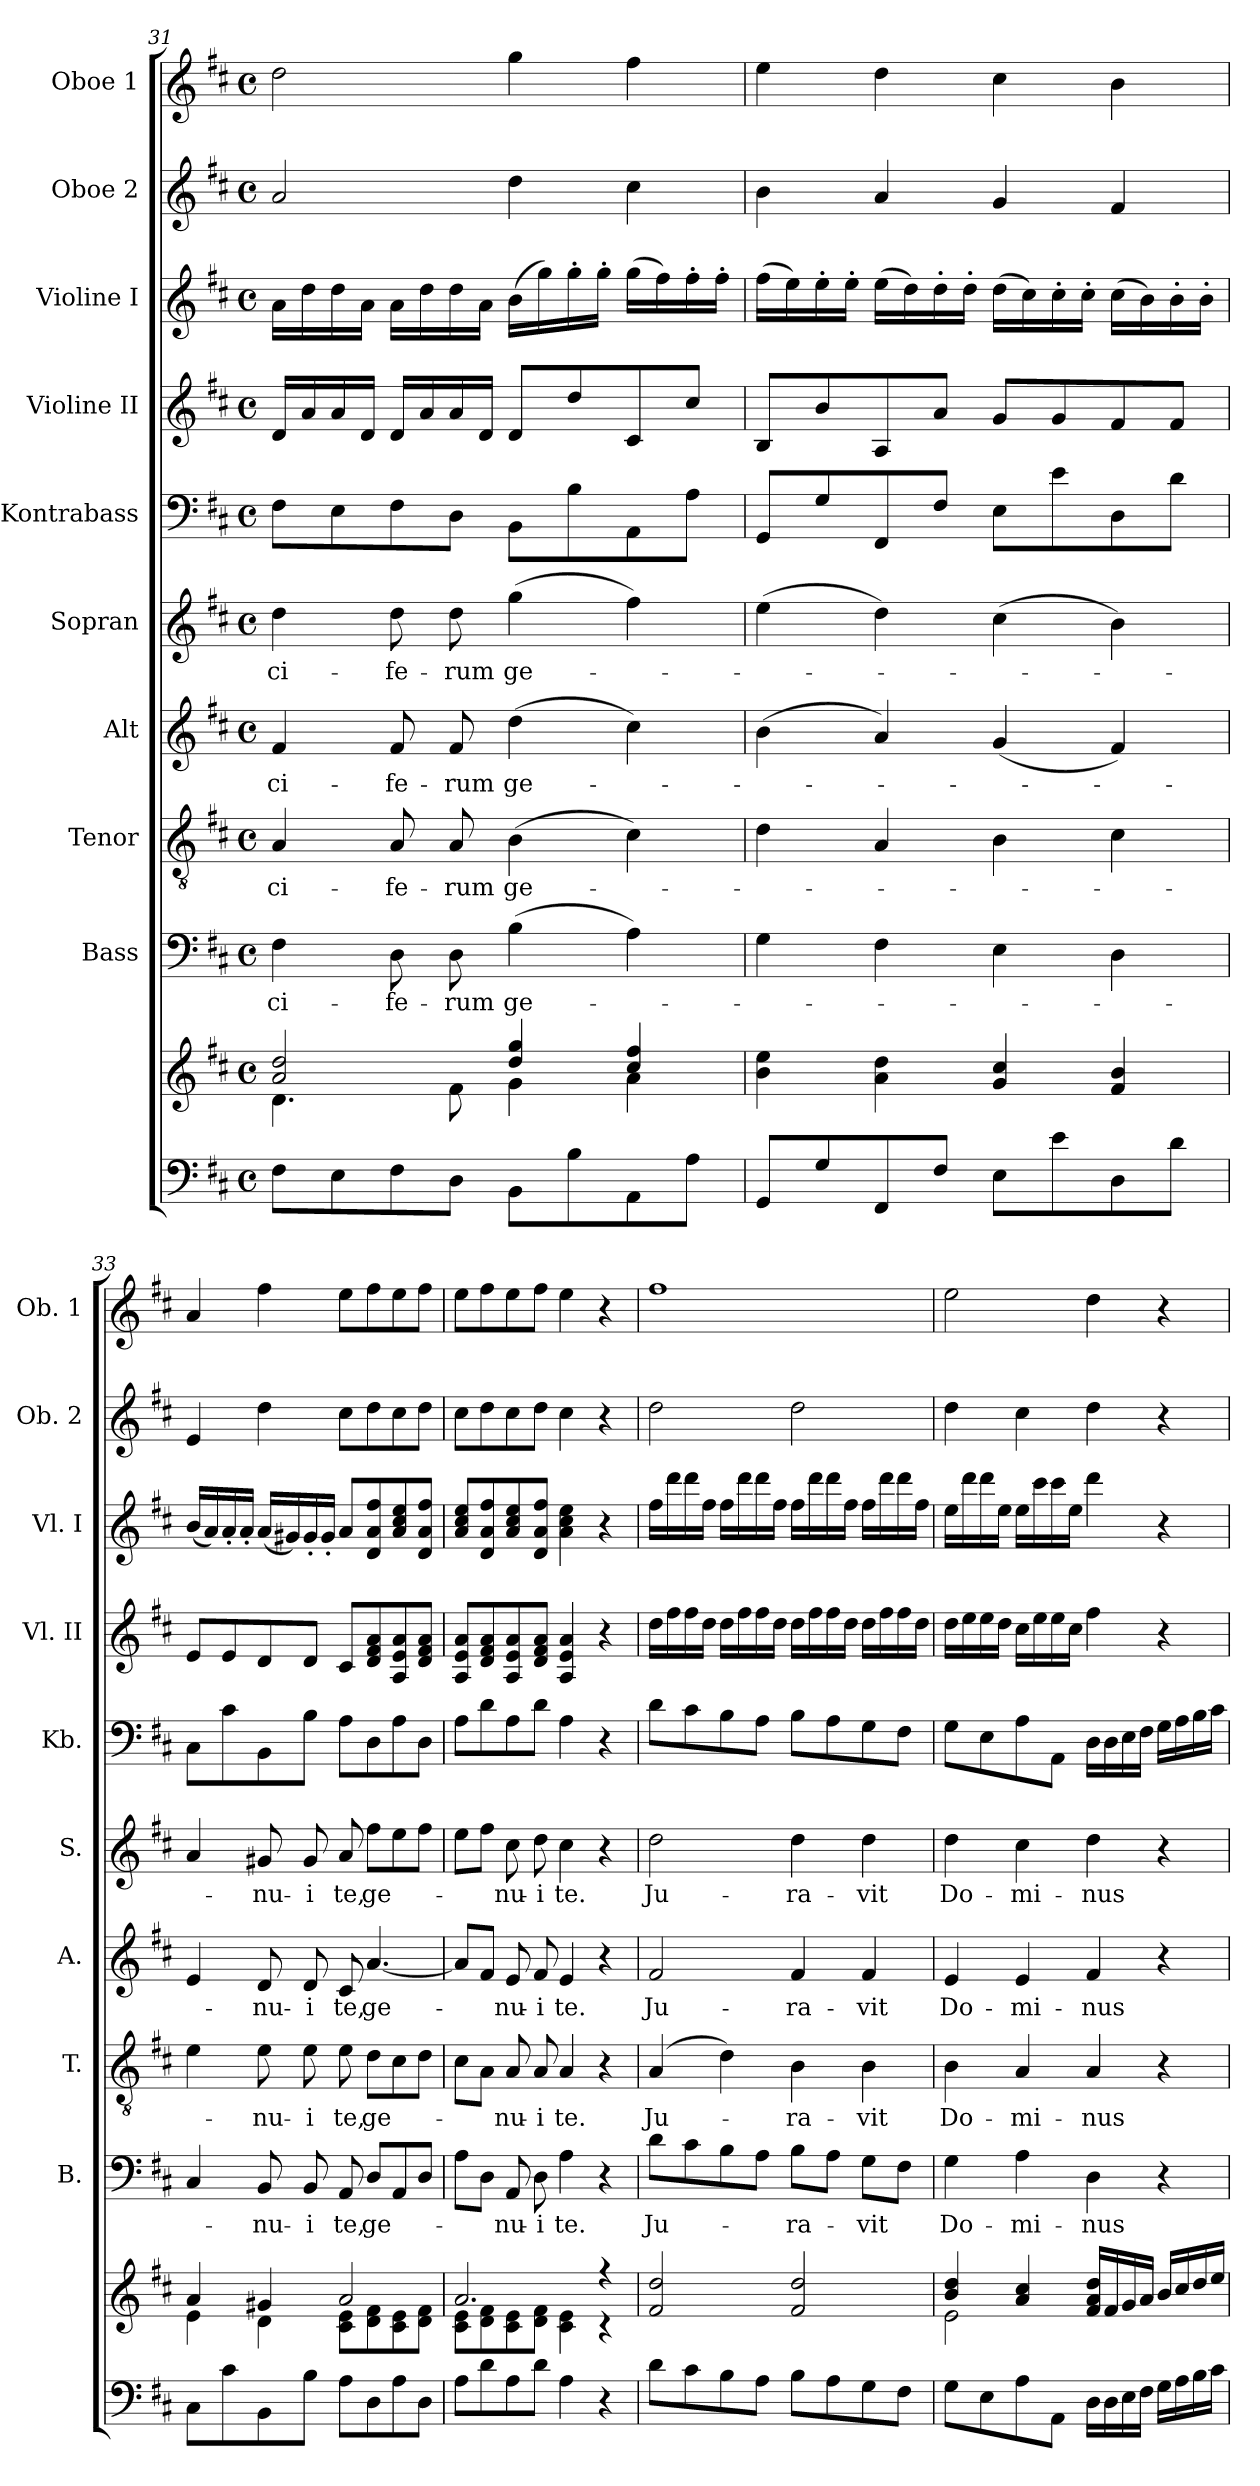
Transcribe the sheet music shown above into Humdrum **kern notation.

**kern	**kern	**kern	**text	**kern	**text	**kern	**text	**kern	**text	**kern	**kern	**kern	**kern	**kern
*part10	*part10	*part9	*part9	*part8	*part8	*part7	*part7	*part6	*part6	*part5	*part4	*part3	*part2	*part1
*staff11	*staff10	*staff9	*staff9	*staff8	*staff8	*staff7	*staff7	*staff6	*staff6	*staff5	*staff4	*staff3	*staff2	*staff1
*	*	*I"Bass	*	*I"Tenor	*	*I"Alt	*	*I"Sopran	*	*I"Kontrabass	*I"Violine II	*I"Violine I	*I"Oboe 2	*I"Oboe 1
*	*	*I'B.	*	*I'T.	*	*I'A.	*	*I'S.	*	*I'Kb.	*I'Vl. II	*I'Vl. I	*I'Ob. 2	*I'Ob. 1
!!LO:PB:g=z
*clefF4	*clefG2	*clefF4	*	*clefGv2	*	*clefG2	*	*clefG2	*	*clefF4	*clefG2	*clefG2	*clefG2	*clefG2
*	*	*	*	*	*	*	*	*	*	*ITrd7c12	*	*	*	*
*k[f#c#]	*k[f#c#]	*k[f#c#]	*	*k[f#c#]	*	*k[f#c#]	*	*k[f#c#]	*	*k[f#c#]	*k[f#c#]	*k[f#c#]	*k[f#c#]	*k[f#c#]
*D:	*D:	*D:	*	*D:	*	*D:	*	*D:	*	*D:	*D:	*D:	*D:	*D:
*M4/4	*M4/4	*M4/4	*	*M4/4	*	*M4/4	*	*M4/4	*	*M4/4	*M4/4	*M4/4	*M4/4	*M4/4
*met(c)	*met(c)	*met(c)	*	*met(c)	*	*met(c)	*	*met(c)	*	*met(c)	*met(c)	*met(c)	*met(c)	*met(c)
=31	=31	=31	=31	=31	=31	=31	=31	=31	=31	=31	=31	=31	=31	=31
*	*^	*	*	*	*	*	*	*	*	*	*	*	*	*
!	!	!	!	!LO:LY:b	!	!LO:LY:b	!	!LO:LY:b	!	!LO:LY:b	!	!	!	!	!
8F#\L	2a/ 2dd/	4.d\	4F#\	-ci-	4A/	-ci-	4f#/	-ci-	4dd\	-ci-	8FF#\L	16d/LL	16a\LL	2a/	2dd\
.	.	.	.	.	.	.	.	.	.	.	.	16a/	16dd\	.	.
8E\	.	.	.	.	.	.	.	.	.	.	8EE\	16a/	16dd\	.	.
.	.	.	.	.	.	.	.	.	.	.	.	16d/JJ	16a\JJ	.	.
!	!	!	!	!LO:LY:b	!	!LO:LY:b	!	!LO:LY:b	!	!LO:LY:b	!	!	!	!	!
8F#\	.	.	8D\	-fe-	8A/	-fe-	8f#/	-fe-	8dd\	-fe-	8FF#\	16d/LL	16a\LL	.	.
.	.	.	.	.	.	.	.	.	.	.	.	16a/	16dd\	.	.
!	!	!	!	!LO:LY:b	!	!LO:LY:b	!	!LO:LY:b	!	!LO:LY:b	!	!	!	!	!
8D\J	.	8f#\	8D\	-rum	8A/	-rum	8f#/	-rum	8dd\	-rum	8DD\J	16a/	16dd\	.	.
.	.	.	.	.	.	.	.	.	.	.	.	16d/JJ	16a\JJ	.	.
!	!	!	!	!LO:LY:b	!	!LO:LY:b	!	!LO:LY:b	!	!LO:LY:b	!	!	!	!	!
8BB\L	4dd/ 4gg/	4g\	(>4B\	ge-	(>4B\	ge-	(>4dd\	ge-	(>4gg\	ge-	8BBB\L	8d/L	(>16b\LL	4dd\	4gg\
.	.	.	.	.	.	.	.	.	.	.	.	.	16gg\)	.	.
8B\	.	.	.	.	.	.	.	.	.	.	8BB\	8dd/	16gg'>\	.	.
.	.	.	.	.	.	.	.	.	.	.	.	.	16gg'>\JJ	.	.
8AA\	4cc#/ 4ff#/	4a\	4A\)	.	4c#\)	.	4cc#\)	.	4ff#\)	.	8AAA\	8c#/	(>16gg\LL	4cc#\	4ff#\
.	.	.	.	.	.	.	.	.	.	.	.	.	16ff#\)	.	.
8A\J	.	.	.	.	.	.	.	.	.	.	8AA\J	8cc#/J	16ff#'>\	.	.
.	.	.	.	.	.	.	.	.	.	.	.	.	16ff#'>\JJ	.	.
*	*v	*v	*	*	*	*	*	*	*	*	*	*	*	*	*
=32	=32	=32	=32	=32	=32	=32	=32	=32	=32	=32	=32	=32	=32	=32
8GG/L	4b\ 4ee\	4G\	.	4d\	.	(>4b\	.	(>4ee\	.	8GGG/L	8B/L	(>16ff#\LL	4b\	4ee\
.	.	.	.	.	.	.	.	.	.	.	.	16ee\)	.	.
8G/	.	.	.	.	.	.	.	.	.	8GG/	8b/	16ee'>\	.	.
.	.	.	.	.	.	.	.	.	.	.	.	16ee'>\JJ	.	.
8FF#/	4a\ 4dd\	4F#\	.	4A/	.	4a/)	.	4dd\)	.	8FFF#/	8A/	(>16ee\LL	4a/	4dd\
.	.	.	.	.	.	.	.	.	.	.	.	16dd\)	.	.
8F#/J	.	.	.	.	.	.	.	.	.	8FF#/J	8a/J	16dd'>\	.	.
.	.	.	.	.	.	.	.	.	.	.	.	16dd'>\JJ	.	.
8E\L	4g/ 4cc#/	4E\	.	4B\	.	(<4g/	.	(>4cc#\	.	8EE\L	8g/L	(>16dd\LL	4g/	4cc#\
.	.	.	.	.	.	.	.	.	.	.	.	16cc#\)	.	.
8e\	.	.	.	.	.	.	.	.	.	8E\	8g/	16cc#'>\	.	.
.	.	.	.	.	.	.	.	.	.	.	.	16cc#'>\JJ	.	.
8D\	4f#/ 4b/	4D\	.	4c#\	.	4f#/)	.	4b\)	.	8DD\	8f#/	(>16cc#\LL	4f#/	4b\
.	.	.	.	.	.	.	.	.	.	.	.	16b\)	.	.
8d\J	.	.	.	.	.	.	.	.	.	8D\J	8f#/J	16b'>\	.	.
.	.	.	.	.	.	.	.	.	.	.	.	16b'>\JJ	.	.
=33	=33	=33	=33	=33	=33	=33	=33	=33	=33	=33	=33	=33	=33	=33
*	*^	*	*	*	*	*	*	*	*	*	*	*	*	*
8C#\L	4a/	4e\	4C#/	.	4e\	.	4e/	.	4a/	.	8CC#\L	8e/L	(<16b/LL	4e/	4a/
.	.	.	.	.	.	.	.	.	.	.	.	.	16a/)	.	.
8c#\	.	.	.	.	.	.	.	.	.	.	8C#\	8e/	16a'</	.	.
.	.	.	.	.	.	.	.	.	.	.	.	.	16a'</JJ	.	.
!	!	!	!	!LO:LY:b	!	!LO:LY:b	!	!LO:LY:b	!	!LO:LY:b	!	!	!	!	!
8BB\	4g#X/	4d\	8BB/	-nu-	8e\	-nu-	8d/	-nu-	8g#X/	-nu-	8BBB\	8d/	(<16a/LL	4dd\	4ff#\
.	.	.	.	.	.	.	.	.	.	.	.	.	16g#X/)	.	.
!	!	!	!	!LO:LY:b	!	!LO:LY:b	!	!LO:LY:b	!	!LO:LY:b	!	!	!	!	!
8B\J	.	.	8BB/	-i	8e\	-i	8d/	-i	8g#/	-i	8BB\J	8d/J	16g#'</	.	.
.	.	.	.	.	.	.	.	.	.	.	.	.	16g#'</JJ	.	.
!	!	!	!	!LO:LY:b	!	!LO:LY:b	!	!LO:LY:b	!	!LO:LY:b	!	!	!	!	!
8A\L	2a/	8c#\ 8e\L	8AA/	te,	8e\	te,	8c#/	te,	8a/	te,	8AA\L	8c#/L	8a/L	8cc#\L	8ee\L
!	!	!	!	!LO:LY:b	!	!LO:LY:b	!	!LO:LY:b	!	!LO:LY:b	!	!	!	!	!
8D\	.	8d\ 8f#\	8D/L	ge-	8d\L	ge-	[4.a/	ge-	8ff#\L	ge-	8DD\	8d/ 8f#/ 8a/	8d/ 8a/ 8ff#/	8dd\	8ff#\
8A\	.	8c#\ 8e\	8AA/	.	8c#\	.	.	.	8ee\	.	8AA\	8A/ 8e/ 8a/	8a/ 8cc#/ 8ee/	8cc#\	8ee\
8D\J	.	8d\ 8f#\J	8D/J	.	8d\J	.	.	.	8ff#\J	.	8DD\J	8d/ 8f#/ 8a/J	8d/ 8a/ 8ff#/J	8dd\J	8ff#\J
!!LO:PB:g=z
=34	=34	=34	=34	=34	=34	=34	=34	=34	=34	=34	=34	=34	=34	=34	=34
8A\L	2.a/	8c#\ 8e\L	8A\L	.	8c#\L	.	8a/L]	.	8ee\L	.	8AA\L	8A/ 8e/ 8a/L	8a/ 8cc#/ 8ee/L	8cc#\L	8ee\L
8d\	.	8d\ 8f#\	8D\J	.	8A\J	.	8f#/J	.	8ff#\J	.	8D\	8d/ 8f#/ 8a/	8d/ 8a/ 8ff#/	8dd\	8ff#\
!	!	!	!	!LO:LY:b	!	!LO:LY:b	!	!LO:LY:b	!	!LO:LY:b	!	!	!	!	!
8A\	.	8c#\ 8e\	8AA/	-nu-	8A/	-nu-	8e/	-nu-	8cc#\	-nu-	8AA\	8A/ 8e/ 8a/	8a/ 8cc#/ 8ee/	8cc#\	8ee\
!	!	!	!	!LO:LY:b	!	!LO:LY:b	!	!LO:LY:b	!	!LO:LY:b	!	!	!	!	!
8d\J	.	8d\ 8f#\J	8D\	-i	8A/	-i	8f#/	-i	8dd\	-i	8D\J	8d/ 8f#/ 8a/J	8d/ 8a/ 8ff#/J	8dd\J	8ff#\J
!	!	!	!	!LO:LY:b	!	!LO:LY:b	!	!LO:LY:b	!	!LO:LY:b	!	!	!	!	!
4A\	.	4c#\ 4e\	4A\	te.	4A/	te.	4e/	te.	4cc#\	te.	4AA\	4A/ 4e/ 4a/	4a\ 4cc#\ 4ee\	4cc#\	4ee\
4r	4r	4r	4r	.	4r	.	4r	.	4r	.	4r	4r	4r	4r	4r
=35	=35	=35	=35	=35	=35	=35	=35	=35	=35	=35	=35	=35	=35	=35	=35
!	!	!	!	!LO:LY:b	!	!LO:LY:b	!	!LO:LY:b	!	!LO:LY:b	!	!	!	!	!
*	*v	*v	*	*	*	*	*	*	*	*	*	*	*	*	*
8d\L	2f#/ 2dd/	8d\L	Ju-	(4A/	Ju-	2f#/	Ju-	2dd\	Ju-	8D\L	16dd\LL	16ff#\LL	2dd\	1ff#
.	.	.	.	.	.	.	.	.	.	.	16ff#\	16ddd\	.	.
8c#\	.	8c#\	.	.	.	.	.	.	.	8C#\	16ff#\	16ddd\	.	.
.	.	.	.	.	.	.	.	.	.	.	16dd\JJ	16ff#\JJ	.	.
8B\	.	8B\	.	4d\)	.	.	.	.	.	8BB\	16dd\LL	16ff#\LL	.	.
.	.	.	.	.	.	.	.	.	.	.	16ff#\	16ddd\	.	.
8A\J	.	8A\J	.	.	.	.	.	.	.	8AA\J	16ff#\	16ddd\	.	.
.	.	.	.	.	.	.	.	.	.	.	16dd\JJ	16ff#\JJ	.	.
!	!	!	!LO:LY:b	!	!LO:LY:b	!	!LO:LY:b	!	!LO:LY:b	!	!	!	!	!
8B\L	2f#/ 2dd/	8B\L	-ra-	4B\	-ra-	4f#/	-ra-	4dd\	-ra-	8BB\L	16dd\LL	16ff#\LL	2dd\	.
.	.	.	.	.	.	.	.	.	.	.	16ff#\	16ddd\	.	.
8A\	.	8A\J	.	.	.	.	.	.	.	8AA\	16ff#\	16ddd\	.	.
.	.	.	.	.	.	.	.	.	.	.	16dd\JJ	16ff#\JJ	.	.
!	!	!	!LO:LY:b	!	!LO:LY:b	!	!LO:LY:b	!	!LO:LY:b	!	!	!	!	!
8G\	.	8G\L	-vit	4B\	-vit	4f#/	-vit	4dd\	-vit	8GG\	16dd\LL	16ff#\LL	.	.
.	.	.	.	.	.	.	.	.	.	.	16ff#\	16ddd\	.	.
8F#\J	.	8F#\J	.	.	.	.	.	.	.	8FF#\J	16ff#\	16ddd\	.	.
.	.	.	.	.	.	.	.	.	.	.	16dd\JJ	16ff#\JJ	.	.
=36	=36	=36	=36	=36	=36	=36	=36	=36	=36	=36	=36	=36	=36	=36
*	*^	*	*	*	*	*	*	*	*	*	*	*	*	*
!	!	!	!	!LO:LY:b	!	!LO:LY:b	!	!LO:LY:b	!	!LO:LY:b	!	!	!	!	!
8G\L	4b/ 4dd/	2e\	4G\	Do-	4B\	Do-	4e/	Do-	4dd\	Do-	8GG\L	16dd\LL	16ee\LL	4dd\	2ee\
.	.	.	.	.	.	.	.	.	.	.	.	16ee\	16ddd\	.	.
8E\	.	.	.	.	.	.	.	.	.	.	8EE\	16ee\	16ddd\	.	.
.	.	.	.	.	.	.	.	.	.	.	.	16dd\JJ	16ee\JJ	.	.
!	!	!	!	!LO:LY:b	!	!LO:LY:b	!	!LO:LY:b	!	!LO:LY:b	!	!	!	!	!
8A\	4a/ 4cc#/	.	4A\	-mi-	4A/	-mi-	4e/	-mi-	4cc#\	-mi-	8AA\	16cc#\LL	16ee\LL	4cc#\	.
.	.	.	.	.	.	.	.	.	.	.	.	16ee\	16ccc#\	.	.
8AA\J	.	.	.	.	.	.	.	.	.	.	8AAA\J	16ee\	16ccc#\	.	.
.	.	.	.	.	.	.	.	.	.	.	.	16cc#\JJ	16ee\JJ	.	.
!	!	!	!	!LO:LY:b	!	!LO:LY:b	!	!LO:LY:b	!	!LO:LY:b	!	!	!	!	!
16D\LL	16f#/ 16a/ 16dd/LL	2ryy	4D\	-nus	4A/	-nus	4f#/	-nus	4dd\	-nus	16DD\LL	4ff#\	4ddd\	4dd\	4dd\
16D\	16f#/	.	.	.	.	.	.	.	.	.	16DD\	.	.	.	.
16E\	16g/	.	.	.	.	.	.	.	.	.	16EE\	.	.	.	.
16F#\JJ	16a/JJ	.	.	.	.	.	.	.	.	.	16FF#\JJ	.	.	.	.
16G\LL	16b/LL	.	4r	.	4r	.	4r	.	4r	.	16GG\LL	4r	4r	4r	4r
16A\	16cc#/	.	.	.	.	.	.	.	.	.	16AA\	.	.	.	.
16B\	16dd/	.	.	.	.	.	.	.	.	.	16BB\	.	.	.	.
16c#\JJ	16ee/JJ	.	.	.	.	.	.	.	.	.	16C#\JJ	.	.	.	.
*	*v	*v	*	*	*	*	*	*	*	*	*	*	*	*	*
=	=	=	=	=	=	=	=	=	=	=	=	=	=	=
*-	*-	*-	*-	*-	*-	*-	*-	*-	*-	*-	*-	*-	*-	*-
